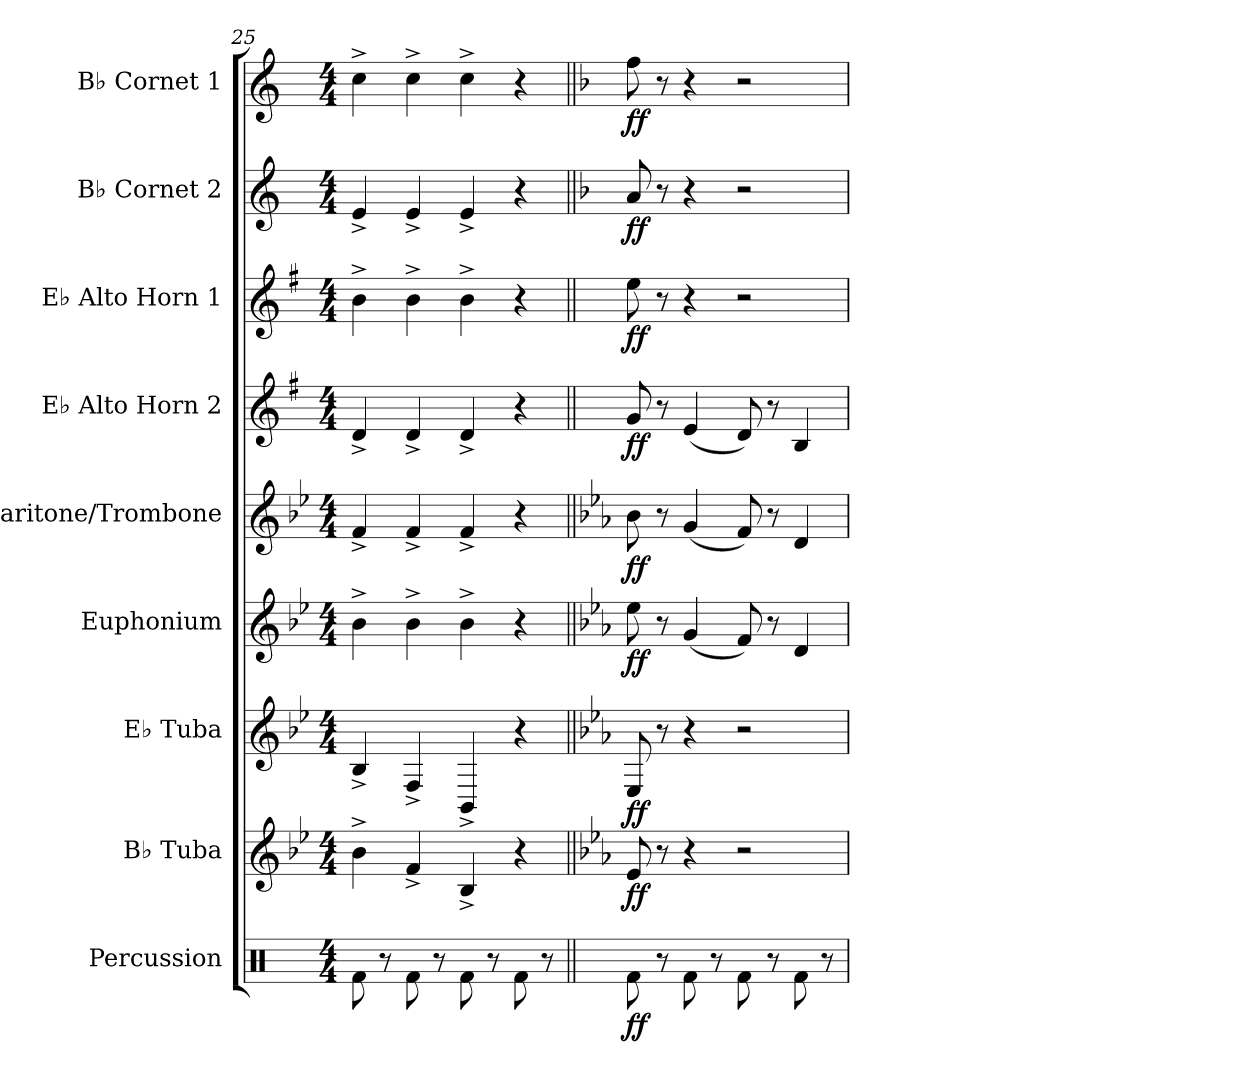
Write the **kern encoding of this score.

**kern	**dynam	**kern	**dynam	**kern	**dynam	**kern	**dynam	**kern	**dynam	**kern	**dynam	**kern	**dynam	**kern	**dynam	**kern	**dynam
*part9	*part9	*part8	*part8	*part7	*part7	*part6	*part6	*part5	*part5	*part4	*part4	*part3	*part3	*part2	*part2	*part1	*part1
*staff9	*staff9	*staff8	*staff8	*staff7	*staff7	*staff6	*staff6	*staff5	*staff5	*staff4	*staff4	*staff3	*staff3	*staff2	*staff2	*staff1	*staff1
*I"Percussion	*	*I"B♭ Tuba	*	*I"E♭ Tuba	*	*I"Euphonium	*	*I"Baritone/Trombone	*	*I"E♭ Alto Horn 2	*	*I"E♭ Alto Horn 1	*	*I"B♭ Cornet 2	*	*I"B♭ Cornet 1	*
*I'Perc.	*	*I'B♭ Tu.	*	*I'E♭ Tu.	*	*I'Euph.	*	*I'Bar./Trb.	*	*I'E♭ A. Hn. 2	*	*I'E♭ A. Hn. 1	*	*I'B♭ Cnt. 2	*	*I'B♭ Cnt. 1	*
*clefX	*	*clefG2	*	*clefG2	*	*clefG2	*	*clefG2	*	*clefG2	*	*clefG2	*	*clefG2	*	*clefG2	*
*	*	*ITrd15c26	*	*ITrd12c21	*	*ITrd8c14	*	*ITrd8c14	*	*ITrd5c9	*	*ITrd5c9	*	*ITrd1c2	*	*ITrd1c2	*
*k[]	*	*k[b-e-]	*	*k[b-e-]	*	*k[b-e-]	*	*k[b-e-]	*	*k[b-e-]	*	*k[b-e-]	*	*k[b-e-]	*	*k[b-e-]	*
*M4/4	*	*M4/4	*	*M4/4	*	*M4/4	*	*M4/4	*	*M4/4	*	*M4/4	*	*M4/4	*	*M4/4	*
=25	=25	=25	=25	=25	=25	=25	=25	=25	=25	=25	=25	=25	=25	=25	=25	=25	=25
8Rf\	.	4BB-^\	.	4BB-^/	.	4B-^\	.	4F^/	.	4F^/	.	4d^\	.	4d^/	.	4b-^\	.
8r	.	.	.	.	.	.	.	.	.	.	.	.	.	.	.	.	.
8Rf\	.	4FF^/	.	4FF^/	.	4B-^\	.	4F^/	.	4F^/	.	4d^\	.	4d^/	.	4b-^\	.
8r	.	.	.	.	.	.	.	.	.	.	.	.	.	.	.	.	.
8Rf\	.	4BBB-^/	.	4BBB-^/	.	4B-^\	.	4F^/	.	4F^/	.	4d^\	.	4d^/	.	4b-^\	.
8r	.	.	.	.	.	.	.	.	.	.	.	.	.	.	.	.	.
8Rf\	.	4r	.	4r	.	4r	.	4r	.	4r	.	4r	.	4r	.	4r	.
8r	.	.	.	.	.	.	.	.	.	.	.	.	.	.	.	.	.
=26||	=26||	=26||	=26||	=26||	=26||	=26||	=26||	=26||	=26||	=26||	=26||	=26||	=26||	=26||	=26||	=26||	=26||
*	*	*k[b-e-a-]	*	*k[b-e-a-]	*	*k[b-e-a-]	*	*k[b-e-a-]	*	*k[b-e-a-]	*	*k[b-e-a-]	*	*k[b-e-a-]	*	*k[b-e-a-]	*
!	!LO:DY:b	!	!LO:DY:b	!	!LO:DY:b	!	!LO:DY:b	!	!LO:DY:b	!	!LO:DY:b	!	!LO:DY:b	!	!LO:DY:b	!	!LO:DY:b
8Rf\	ff	8EE-/	ff	8EE-/	ff	8e-\	ff	8B-\	ff	8B-/	ff	8g\	ff	8g/	ff	8ee-\	ff
8r	.	8r	.	8r	.	8r	.	8r	.	8r	.	8r	.	8r	.	8r	.
8Rf\	.	4r	.	4r	.	(4G/	.	(4G/	.	(4G/	.	4r	.	4r	.	4r	.
8r	.	.	.	.	.	.	.	.	.	.	.	.	.	.	.	.	.
8Rf\	.	2r	.	2r	.	8F/)	.	8F/)	.	8F/)	.	2r	.	2r	.	2r	.
8r	.	.	.	.	.	8r	.	8r	.	8r	.	.	.	.	.	.	.
8Rf\	.	.	.	.	.	4D/	.	4D/	.	4D/	.	.	.	.	.	.	.
8r	.	.	.	.	.	.	.	.	.	.	.	.	.	.	.	.	.
=	=	=	=	=	=	=	=	=	=	=	=	=	=	=	=	=	=
*-	*-	*-	*-	*-	*-	*-	*-	*-	*-	*-	*-	*-	*-	*-	*-	*-	*-
